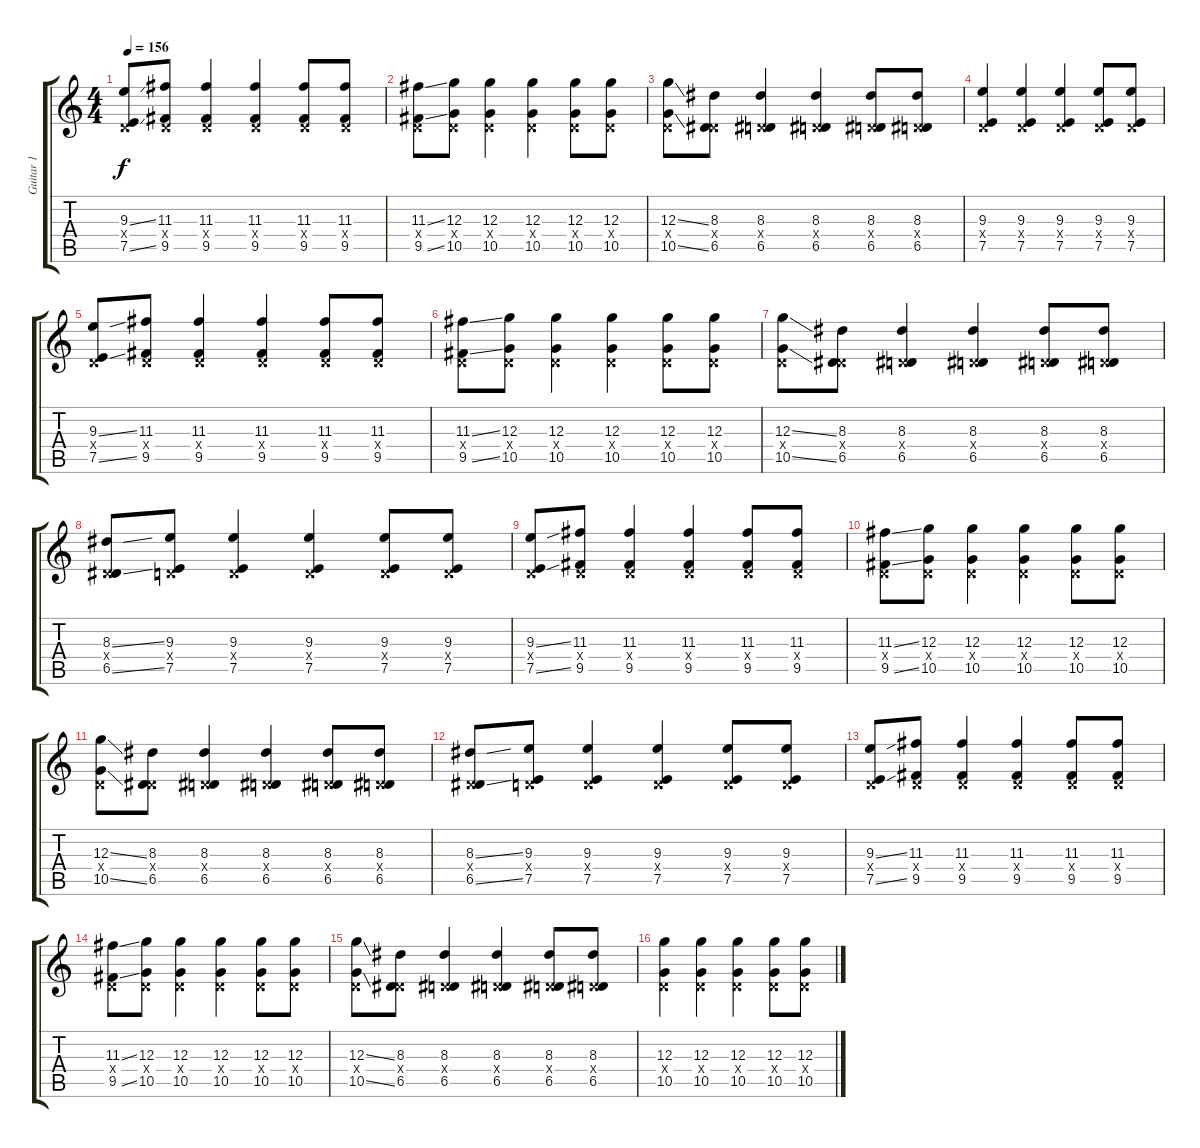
\track ("Guitar 1" "Guitar 1") {instrument overdrivenguitar}
\staff {score tabs}
\tuning (E4 B3 G3 D3 A2 D2) {hide}
\ts (4 4)
\tempo 156
\clef g2
\ks c
(9.3{ss} 0.4{x} 7.5{ss}).8{dy f} (11.3 0.4{x} 9.5).8 (11.3 0.4{x} 9.5).4 (11.3 0.4{x} 9.5).4 (11.3 0.4{x} 9.5).8 (11.3 0.4{x} 9.5).8 |
(11.3{ss} 0.4{x} 9.5{ss}).8 (12.3 0.4{x} 10.5).8 (12.3 0.4{x} 10.5).4 (12.3 0.4{x} 10.5).4 (12.3 0.4{x} 10.5).8 (12.3 0.4{x} 10.5).8 |
(12.3{ss} 0.4{x} 10.5{ss}).8 (8.3 0.4{x} 6.5).8 (8.3 0.4{x} 6.5).4 (8.3 0.4{x} 6.5).4 (8.3 0.4{x} 6.5).8 (8.3 0.4{x} 6.5).8 |
(9.3 0.4{x} 7.5).4 (9.3 0.4{x} 7.5).4 (9.3 0.4{x} 7.5).4 (9.3 0.4{x} 7.5).8 (9.3 0.4{x} 7.5).8 |
(9.3{ss} 0.4{x} 7.5{ss}).8 (11.3 0.4{x} 9.5).8 (11.3 0.4{x} 9.5).4 (11.3 0.4{x} 9.5).4 (11.3 0.4{x} 9.5).8 (11.3 0.4{x} 9.5).8 |
(11.3{ss} 0.4{x} 9.5{ss}).8 (12.3 0.4{x} 10.5).8 (12.3 0.4{x} 10.5).4 (12.3 0.4{x} 10.5).4 (12.3 0.4{x} 10.5).8 (12.3 0.4{x} 10.5).8 |
(12.3{ss} 0.4{x} 10.5{ss}).8 (8.3 0.4{x} 6.5).8 (8.3 0.4{x} 6.5).4 (8.3 0.4{x} 6.5).4 (8.3 0.4{x} 6.5).8 (8.3 0.4{x} 6.5).8 |
(8.3{ss} 0.4{x} 6.5{ss}).8 (9.3 0.4{x} 7.5).8 (9.3 0.4{x} 7.5).4 (9.3 0.4{x} 7.5).4 (9.3 0.4{x} 7.5).8 (9.3 0.4{x} 7.5).8 |
(9.3{ss} 0.4{x} 7.5{ss}).8 (11.3 0.4{x} 9.5).8 (11.3 0.4{x} 9.5).4 (11.3 0.4{x} 9.5).4 (11.3 0.4{x} 9.5).8 (11.3 0.4{x} 9.5).8 |
(11.3{ss} 0.4{x} 9.5{ss}).8 (12.3 0.4{x} 10.5).8 (12.3 0.4{x} 10.5).4 (12.3 0.4{x} 10.5).4 (12.3 0.4{x} 10.5).8 (12.3 0.4{x} 10.5).8 |
(12.3{ss} 0.4{x} 10.5{ss}).8 (8.3 0.4{x} 6.5).8 (8.3 0.4{x} 6.5).4 (8.3 0.4{x} 6.5).4 (8.3 0.4{x} 6.5).8 (8.3 0.4{x} 6.5).8 |
(8.3{ss} 0.4{x} 6.5{ss}).8 (9.3 0.4{x} 7.5).8 (9.3 0.4{x} 7.5).4 (9.3 0.4{x} 7.5).4 (9.3 0.4{x} 7.5).8 (9.3 0.4{x} 7.5).8 |
(9.3{ss} 0.4{x} 7.5{ss}).8 (11.3 0.4{x} 9.5).8 (11.3 0.4{x} 9.5).4 (11.3 0.4{x} 9.5).4 (11.3 0.4{x} 9.5).8 (11.3 0.4{x} 9.5).8 |
(11.3{ss} 0.4{x} 9.5{ss}).8 (12.3 0.4{x} 10.5).8 (12.3 0.4{x} 10.5).4 (12.3 0.4{x} 10.5).4 (12.3 0.4{x} 10.5).8 (12.3 0.4{x} 10.5).8 |
(12.3{ss} 0.4{x} 10.5{ss}).8 (8.3 0.4{x} 6.5).8 (8.3 0.4{x} 6.5).4 (8.3 0.4{x} 6.5).4 (8.3 0.4{x} 6.5).8 (8.3 0.4{x} 6.5).8 |
(12.3 0.4{x} 10.5).4 (12.3 0.4{x} 10.5).4 (12.3 0.4{x} 10.5).4 (12.3 0.4{x} 10.5).8 (12.3 0.4{x} 10.5).8
